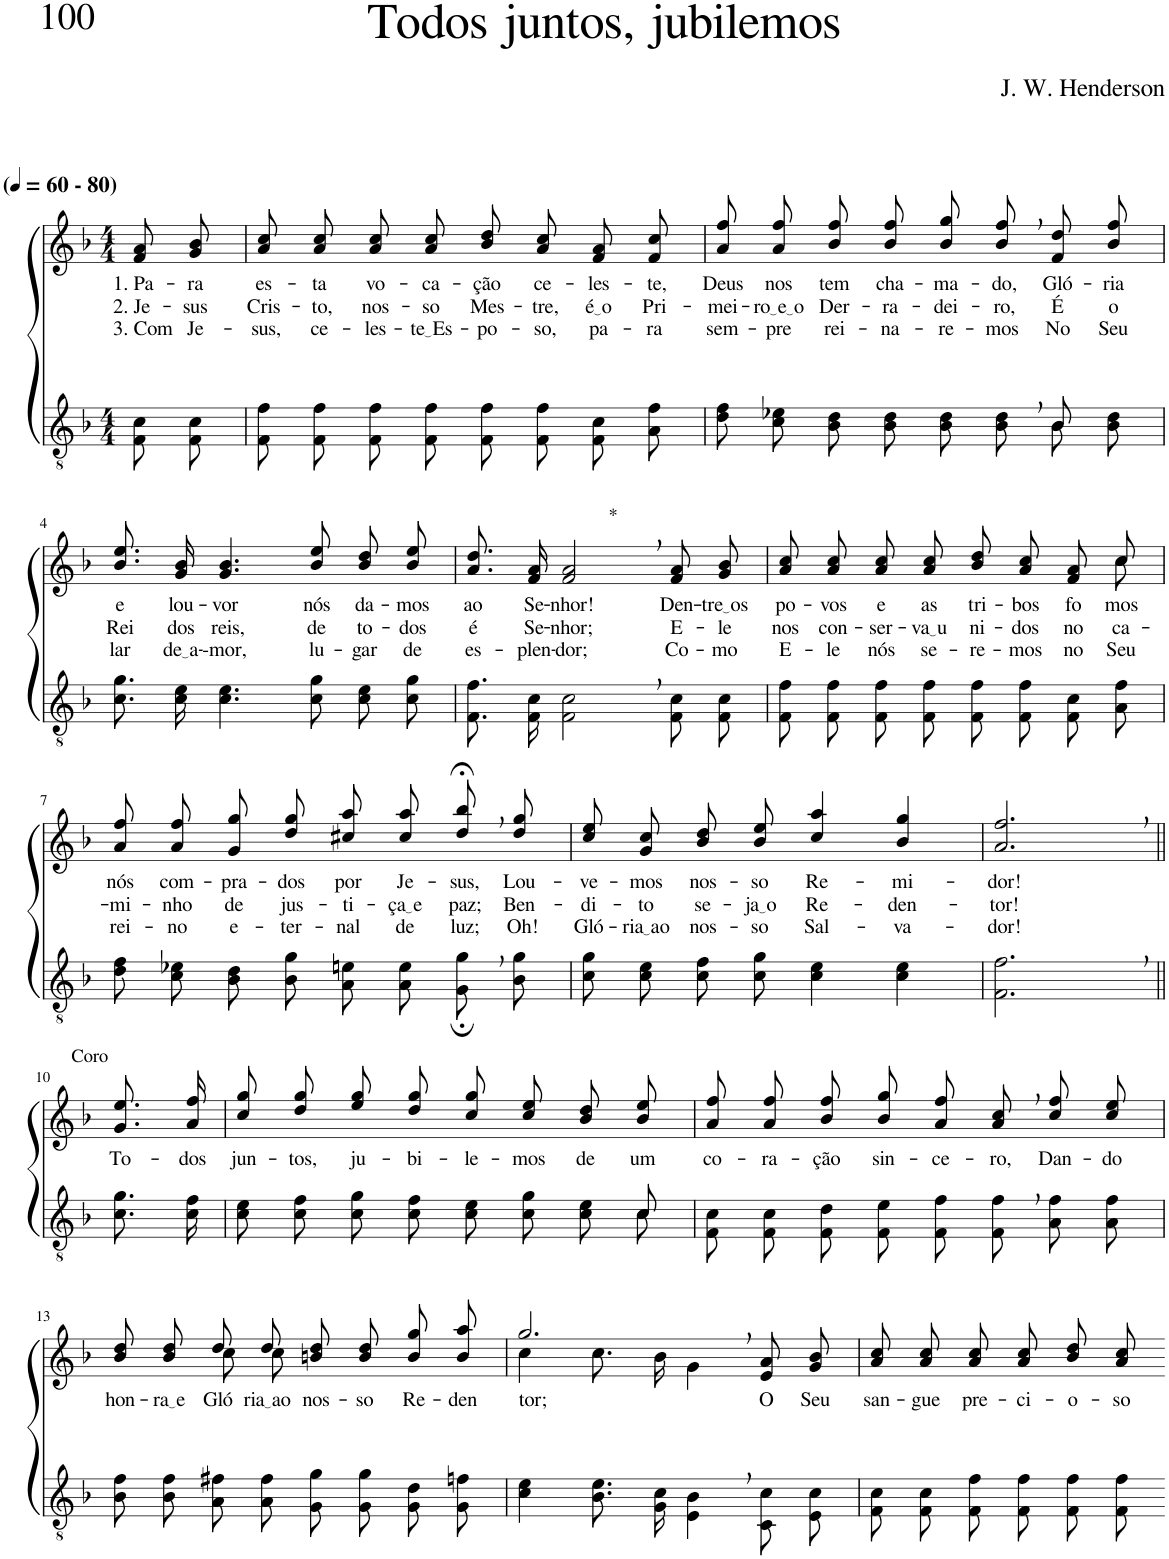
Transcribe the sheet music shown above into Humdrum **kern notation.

**kern	**kern	**text	**text	**text
*part2	*part1	*part1	*part1	*part1
*staff2	*staff1	*staff1	*staff1	*staff1
*I"Parte III e IV	*I"Parte I e II	*	*	*
*clefGv2	*clefG2	*	*	*
*Trd4c7	*Trd4c7	*	*	*
*k[b-]	*k[b-]	*	*	*
*M4/4	*M4/4	*	*	*
*MM60	*MM60	*	*	*
=1	=1	=1	=1	=1
!	!LO:TX:a:B:t=(	!	!	!
!	!LO:TX:a:B:t=- 80)	!	!	!
!	!	!LO:LY:b	!LO:LY:b	!LO:LY:b
8F/ 8c/L	8f/ 8a/L	1. Pa-	2. Je-	3. Com
!	!	!LO:LY:b	!LO:LY:b	!LO:LY:b
8F/ 8c/J	8g/ 8b-/J	-ra	-sus	Je-
=2	=2	=2	=2	=2
!	!	!LO:LY:b	!LO:LY:b	!LO:LY:b
8F\ 8f\L	8a\ 8cc\L	es-	Cris-	-sus,
!	!	!LO:LY:b	!LO:LY:b	!LO:LY:b
8F\ 8f\J	8a\ 8cc\J	-ta	-to,	ce-
!	!	!LO:LY:b	!LO:LY:b	!LO:LY:b
8F\ 8f\L	8a\ 8cc\L	vo-	nos-	-les-
!	!	!LO:LY:b	!LO:LY:b	!LO:LY:b
8F\ 8f\J	8a\ 8cc\J	-ca-	-so	te Es
!	!	!LO:LY:b	!LO:LY:b	!LO:LY:b
8F\ 8f\L	8b-\ 8dd\L	-ção	Mes-	-po-
!	!	!LO:LY:b	!LO:LY:b	!LO:LY:b
8F\ 8f\J	8a\ 8cc\J	ce-	-tre,	-so,
!	!	!LO:LY:b	!LO:LY:b	!LO:LY:b
8F\ 8c\L	8f/ 8a/L	-les-	é o	pa-
!	!	!LO:LY:b	!LO:LY:b	!LO:LY:b
8A\ 8f\J	8f/ 8cc/J	-te,	Pri-	-ra
=3	=3	=3	=3	=3
*^	*	*	*	*
!	!	!	!LO:LY:b	!LO:LY:b	!LO:LY:b
8d\ 8f\L	2.ryy	8a\ 8ff\L	Deus	-mei-	sem-
!	!	!	!LO:LY:b	!LO:LY:b	!LO:LY:b
8c\ 8e-X\J	.	8a\ 8ff\J	nos	ro e o	-pre
!	!	!	!LO:LY:b	!LO:LY:b	!LO:LY:b
8B-\ 8d\L	.	8b-\ 8ff\L	tem	Der-	rei-
!	!	!	!LO:LY:b	!LO:LY:b	!LO:LY:b
8B-\ 8d\J	.	8b-\ 8ff\J	cha-	-ra-	-na-
!	!	!	!LO:LY:b	!LO:LY:b	!LO:LY:b
8B-\ 8d\L	.	8b-\ 8gg\L	-ma-	-dei-	-re-
!	!	!	!LO:LY:b	!LO:LY:b	!LO:LY:b
8B-,\ 8d,\J	.	8b-,\ 8ff,\J	-do,	-ro,	-mos
!	!	!	!LO:LY:b	!LO:LY:b	!LO:LY:b
8B-\L	8B-/	8f\ 8dd\L	Gló-	É	No
!	!	!	!LO:LY:b	!LO:LY:b	!LO:LY:b
8B-\ 8d\J	8ryy	8b-\ 8ff\J	-ria	o	Seu
!!LO:LB:g=z
=4	=4	=4	=4	=4	=4
!	!	!	!LO:LY:b	!LO:LY:b	!LO:LY:b
*v	*v	*	*	*	*
8.c\ 8.g\L	8.b-\ 8.ee\L	e	Rei	lar
!	!	!LO:LY:b	!LO:LY:b	!LO:LY:b
16c\ 16e\Jk	16g\ 16b-\Jk	lou-	dos	de a
!	!	!LO:LY:b	!LO:LY:b	!LO:LY:b
4.c\ 4.e\	4.g/ 4.b-/	-vor	reis,	--mor,
!	!	!LO:LY:b	!LO:LY:b	!LO:LY:b
8c\ 8g\	8b-/ 8ee/	nós	de	lu-
!	!	!LO:LY:b	!LO:LY:b	!LO:LY:b
8c\ 8e\L	8b-\ 8dd\L	da-	to-	-gar
!	!	!LO:LY:b	!LO:LY:b	!LO:LY:b
8c\ 8g\J	8b-\ 8ee\J	-mos	-dos	de
=5	=5	=5	=5	=5
!	!	!LO:LY:b	!LO:LY:b	!LO:LY:b
8.F/ 8.f/L	8.a/ 8.dd/L	ao	é	es-
!	!	!LO:LY:b	!LO:LY:b	!LO:LY:b
16F/ 16c/Jk	16f/ 16a/Jk	Se-	Se-	-plen-
!	!LO:TX:a:t=*	!	!	!
!	!	!LO:LY:b	!LO:LY:b	!LO:LY:b
2F\, 2c\,	2f/, 2a/,	-nhor!	-nhor;	-dor;
!	!	!LO:LY:b	!LO:LY:b	!LO:LY:b
8F/ 8c/L	8f/ 8a/L	Den-	E-	Co-
!	!	!LO:LY:b	!LO:LY:b	!LO:LY:b
8F/ 8c/J	8g/ 8b-/J	tre os	-le	-mo
=6	=6	=6	=6	=6
*	*^	*	*	*
!	!	!	!LO:LY:b	!LO:LY:b	!LO:LY:b
8F\ 8f\L	2..ryy	8a\ 8cc\L	po-	nos	E-
!	!	!	!LO:LY:b	!LO:LY:b	!LO:LY:b
8F\ 8f\J	.	8a\ 8cc\J	-vos	con-	-le
!	!	!	!LO:LY:b	!LO:LY:b	!LO:LY:b
8F\ 8f\L	.	8a\ 8cc\L	e	-ser-	nós
!	!	!	!LO:LY:b	!LO:LY:b	!LO:LY:b
8F\ 8f\J	.	8a\ 8cc\J	as	va u	se-
!	!	!	!LO:LY:b	!LO:LY:b	!LO:LY:b
8F\ 8f\L	.	8b-\ 8dd\L	tri-	ni-	-re-
!	!	!	!LO:LY:b	!LO:LY:b	!LO:LY:b
8F\ 8f\J	.	8a\ 8cc\J	-bos	-dos	-mos
!	!	!	!LO:LY:b	!LO:LY:b	!LO:LY:b
8F\ 8c\L	.	8f/ 8a/L	fo-	no	no
!	!	!	!LO:LY:b	!LO:LY:b	!LO:LY:b
8A\ 8f\J	8cc\	8cc/J	-mos	ca-	Seu
!!LO:LB:g=z
=7	=7	=7	=7	=7	=7
!	!	!	!LO:LY:b	!LO:LY:b	!LO:LY:b
*	*v	*v	*	*	*
8d\ 8f\L	8a\ 8ff\L	nós	-mi-	rei-
!	!	!LO:LY:b	!LO:LY:b	!LO:LY:b
8c\ 8e-X\J	8a\ 8ff\J	com-	-nho	-no
!	!	!LO:LY:b	!LO:LY:b	!LO:LY:b
8B-\ 8d\L	8g\ 8gg\L	-pra-	de	e-
!	!	!LO:LY:b	!LO:LY:b	!LO:LY:b
8B-\ 8g\J	8dd\ 8gg\J	-dos	jus-	-ter-
!	!	!LO:LY:b	!LO:LY:b	!LO:LY:b
8A\ 8en\L	8cc#X\ 8aa\L	por	-ti-	-nal
!	!	!LO:LY:b	!LO:LY:b	!LO:LY:b
8A\ 8e\J	8cc#\ 8aa\J	Je-	ça e	de
!	!	!LO:LY:b	!LO:LY:b	!LO:LY:b
8G;,\ 8g;,\L	8dd;<,\ 8bb-;<,\L	-sus,	paz;	luz;
!	!	!LO:LY:b	!LO:LY:b	!LO:LY:b
8B-\ 8g\J	8dd\ 8gg\J	Lou-	Ben-	Oh!
=8	=8	=8	=8	=8
!	!	!LO:LY:b	!LO:LY:b	!LO:LY:b
8c\ 8g\L	8cc\ 8ee\L	-ve-	-di-	Gló-
!	!	!LO:LY:b	!LO:LY:b	!LO:LY:b
8c\ 8e\J	8g\ 8cc\J	-mos	-to	ria ao
!	!	!LO:LY:b	!LO:LY:b	!LO:LY:b
8c\ 8f\L	8b-\ 8dd\L	nos-	se-	nos-
!	!	!LO:LY:b	!LO:LY:b	!LO:LY:b
8c\ 8g\J	8b-\ 8ee\J	-so	ja o	-so
!	!	!LO:LY:b	!LO:LY:b	!LO:LY:b
4c\ 4e\	4cc/ 4aa/	Re-	Re-	Sal-
!	!	!LO:LY:b	!LO:LY:b	!LO:LY:b
4c\ 4e\	4b-/ 4gg/	-mi-	-den-	-va-
=9	=9	=9	=9	=9
!	!	!LO:LY:b	!LO:LY:b	!LO:LY:b
2.F\, 2.f\,	2.a/, 2.ff/,	-dor!	-tor!	-dor!
!!LO:LB:g=z
=10||	=10||	=10||	=10||	=10||
!	!LO:TX:a:t=Coro	!	!	!
!	!	!LO:LY:b	!	!
8.c\ 8.g\L	8.g\ 8.ee\L	To-	.	.
!	!	!LO:LY:b	!	!
16c\ 16f\Jk	16a\ 16ff\Jk	-dos	.	.
=11	=11	=11	=11	=11
*^	*	*	*	*
!	!	!	!LO:LY:b	!	!
8c\ 8e\L	2..ryy	8cc\ 8gg\L	jun-	.	.
!	!	!	!LO:LY:b	!	!
8c\ 8f\J	.	8dd\ 8gg\J	-tos,	.	.
!	!	!	!LO:LY:b	!	!
8c\ 8g\L	.	8ee\ 8gg\L	ju-	.	.
!	!	!	!LO:LY:b	!	!
8c\ 8f\J	.	8dd\ 8gg\J	-bi-	.	.
!	!	!	!LO:LY:b	!	!
8c\ 8e\L	.	8cc\ 8gg\L	-le-	.	.
!	!	!	!LO:LY:b	!	!
8c\ 8g\J	.	8cc\ 8ee\J	-mos	.	.
!	!	!	!LO:LY:b	!	!
8c\ 8e\L	.	8b-\ 8dd\L	de	.	.
!	!	!	!LO:LY:b	!	!
8c\J	8c/	8b-\ 8ee\J	um	.	.
=12	=12	=12	=12	=12	=12
!	!	!	!LO:LY:b	!	!
*v	*v	*	*	*	*
8F/ 8c/L	8a\ 8ff\L	co-	.	.
!	!	!LO:LY:b	!	!
8F/ 8c/J	8a\ 8ff\J	-ra-	.	.
!	!	!LO:LY:b	!	!
8F\ 8d\L	8b-\ 8ff\L	-ção	.	.
!	!	!LO:LY:b	!	!
8F\ 8e\J	8b-\ 8gg\J	sin-	.	.
!	!	!LO:LY:b	!	!
8F\ 8f\L	8a\ 8ff\L	-ce-	.	.
!	!	!LO:LY:b	!	!
8F,\ 8f,\J	8a,\ 8cc,\J	-ro,	.	.
!	!	!LO:LY:b	!	!
8A\ 8f\L	8cc\ 8ff\L	Dan-	.	.
!	!	!LO:LY:b	!	!
8A\ 8f\J	8cc\ 8ee\J	-do	.	.
!!LO:LB:g=z
=13	=13	=13	=13	=13
!	!	!LO:LY:b	!	!
*	*^	*	*	*
8B-\ 8f\L	8b-\ 8dd\L	4ryy	hon-	.	.
!	!	!	!LO:LY:b	!	!
8B-\ 8f\J	8b-\ 8dd\J	.	ra e	.	.
!	!	!	!LO:LY:b	!	!
8A\ 8f#X\L	8dd/L	8cc\L	Gló-	.	.
!	!	!	!LO:LY:b	!	!
8A\ 8f#\J	8dd/J	8cc\J	ria ao	.	.
!	!	!	!LO:LY:b	!	!
8G\ 8g\L	8bn\ 8dd\L	2ryy	nos-	.	.
!	!	!	!LO:LY:b	!	!
8G\ 8g\J	8b\ 8dd\J	.	-so	.	.
!	!	!	!LO:LY:b	!	!
8G\ 8d\L	8b\ 8gg\L	.	Re-	.	.
!	!	!	!LO:LY:b	!	!
8G\ 8fn\J	8b\ 8aa\J	.	-den-	.	.
=14	=14	=14	=14	=14	=14
!	!	!	!LO:LY:b	!	!
4c\ 4e\	2.gg,/	4cc\	-tor;-	.	.
8.B-\ 8.e\L	.	8.cc\L	.	.	.
16G\ 16c\Jk	.	16b-\Jk	.	.	.
4E\, 4B-\,	.	4g\	.	.	.
!	!	!	!LO:LY:b	!	!
8C/ 8c/L	8e/ 8a/L	4ryy	-O	.	.
!	!	!	!LO:LY:b	!	!
8E/ 8c/J	8g/ 8b-/J	.	Seu	.	.
*	*v	*v	*	*	*
=15	=15	=15	=15	=15
!	!	!LO:LY:b	!	!
8F/ 8c/L	8a\ 8cc\L	san-	.	.
!	!	!LO:LY:b	!	!
8F/ 8c/J	8a\ 8cc\J	-gue	.	.
!	!	!LO:LY:b	!	!
8F\ 8f\L	8a\ 8cc\L	pre-	.	.
!	!	!LO:LY:b	!	!
8F\ 8f\J	8a\ 8cc\J	-ci-	.	.
!	!	!LO:LY:b	!	!
8F\ 8f\L	8b-\ 8dd\L	-o-	.	.
!	!	!LO:LY:b	!	!
8F\ 8f\J	8a\ 8cc\J	-so	.	.
=-	=-	=-	=-	=-
*-	*-	*-	*-	*-
